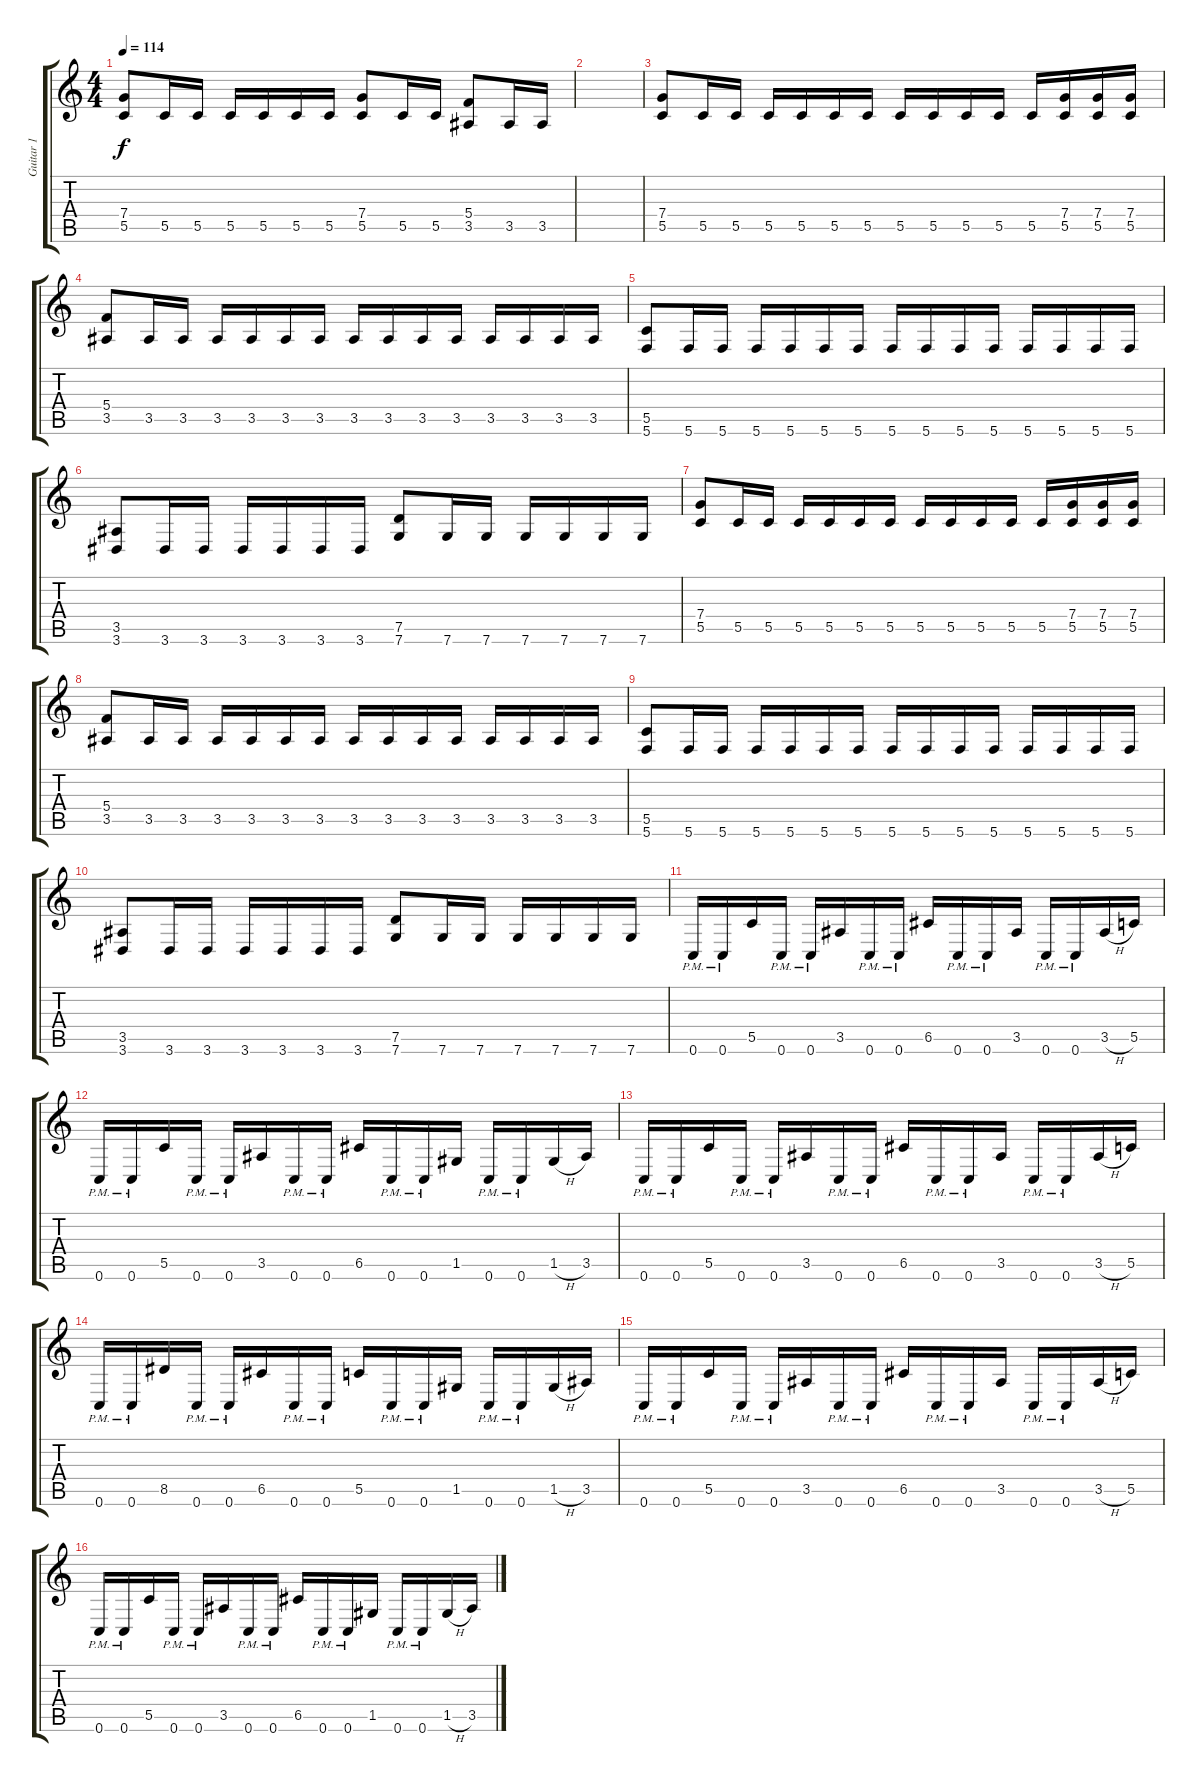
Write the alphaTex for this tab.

\track ("Guitar 1" "Guitar 1") {instrument distortionguitar}
\staff {score tabs}
\tuning (E4 C4 G3 C3 G2 C2) {hide}
\ts (4 4)
\tempo 114
\clef g2
\ks c
(7.4 5.5).8{dy f} 5.5.16 5.5.16 5.5.16 5.5.16 5.5.16 5.5.16 (7.4 5.5).8 5.5.16 5.5.16 (5.4 3.5).8 3.5.16 3.5.16 |
|
(7.4 5.5).8 5.5.16 5.5.16 5.5.16 5.5.16 5.5.16 5.5.16 5.5.16 5.5.16 5.5.16 5.5.16 5.5.16 (7.4 5.5).16 (7.4 5.5).16 (7.4 5.5).16 |
(5.4 3.5).8 3.5.16 3.5.16 3.5.16 3.5.16 3.5.16 3.5.16 3.5.16 3.5.16 3.5.16 3.5.16 3.5.16 3.5.16 3.5.16 3.5.16 |
(5.5 5.6).8 5.6.16 5.6.16 5.6.16 5.6.16 5.6.16 5.6.16 5.6.16 5.6.16 5.6.16 5.6.16 5.6.16 5.6.16 5.6.16 5.6.16 |
(3.5 3.6).8 3.6.16 3.6.16 3.6.16 3.6.16 3.6.16 3.6.16 (7.5 7.6).8 7.6.16 7.6.16 7.6.16 7.6.16 7.6.16 7.6.16 |
(7.4 5.5).8 5.5.16 5.5.16 5.5.16 5.5.16 5.5.16 5.5.16 5.5.16 5.5.16 5.5.16 5.5.16 5.5.16 (7.4 5.5).16 (7.4 5.5).16 (7.4 5.5).16 |
(5.4 3.5).8 3.5.16 3.5.16 3.5.16 3.5.16 3.5.16 3.5.16 3.5.16 3.5.16 3.5.16 3.5.16 3.5.16 3.5.16 3.5.16 3.5.16 |
(5.5 5.6).8 5.6.16 5.6.16 5.6.16 5.6.16 5.6.16 5.6.16 5.6.16 5.6.16 5.6.16 5.6.16 5.6.16 5.6.16 5.6.16 5.6.16 |
(3.5 3.6).8 3.6.16 3.6.16 3.6.16 3.6.16 3.6.16 3.6.16 (7.5 7.6).8 7.6.16 7.6.16 7.6.16 7.6.16 7.6.16 7.6.16 |
0.6{pm}.16 0.6{pm}.16 5.5.16 0.6{pm}.16 0.6{pm}.16 3.5.16 0.6{pm}.16 0.6{pm}.16 6.5.16 0.6{pm}.16 0.6{pm}.16 3.5.16 0.6{pm}.16 0.6{pm}.16 3.5{h}.16 5.5.16 |
0.6{pm}.16 0.6{pm}.16 5.5.16 0.6{pm}.16 0.6{pm}.16 3.5.16 0.6{pm}.16 0.6{pm}.16 6.5.16 0.6{pm}.16 0.6{pm}.16 1.5.16 0.6{pm}.16 0.6{pm}.16 1.5{h}.16 3.5.16 |
0.6{pm}.16 0.6{pm}.16 5.5.16 0.6{pm}.16 0.6{pm}.16 3.5.16 0.6{pm}.16 0.6{pm}.16 6.5.16 0.6{pm}.16 0.6{pm}.16 3.5.16 0.6{pm}.16 0.6{pm}.16 3.5{h}.16 5.5.16 |
0.6{pm}.16 0.6{pm}.16 8.5.16 0.6{pm}.16 0.6{pm}.16 6.5.16 0.6{pm}.16 0.6{pm}.16 5.5.16 0.6{pm}.16 0.6{pm}.16 1.5.16 0.6{pm}.16 0.6{pm}.16 1.5{h}.16 3.5.16 |
0.6{pm}.16 0.6{pm}.16 5.5.16 0.6{pm}.16 0.6{pm}.16 3.5.16 0.6{pm}.16 0.6{pm}.16 6.5.16 0.6{pm}.16 0.6{pm}.16 3.5.16 0.6{pm}.16 0.6{pm}.16 3.5{h}.16 5.5.16 |
0.6{pm}.16 0.6{pm}.16 5.5.16 0.6{pm}.16 0.6{pm}.16 3.5.16 0.6{pm}.16 0.6{pm}.16 6.5.16 0.6{pm}.16 0.6{pm}.16 1.5.16 0.6{pm}.16 0.6{pm}.16 1.5{h}.16 3.5.16
